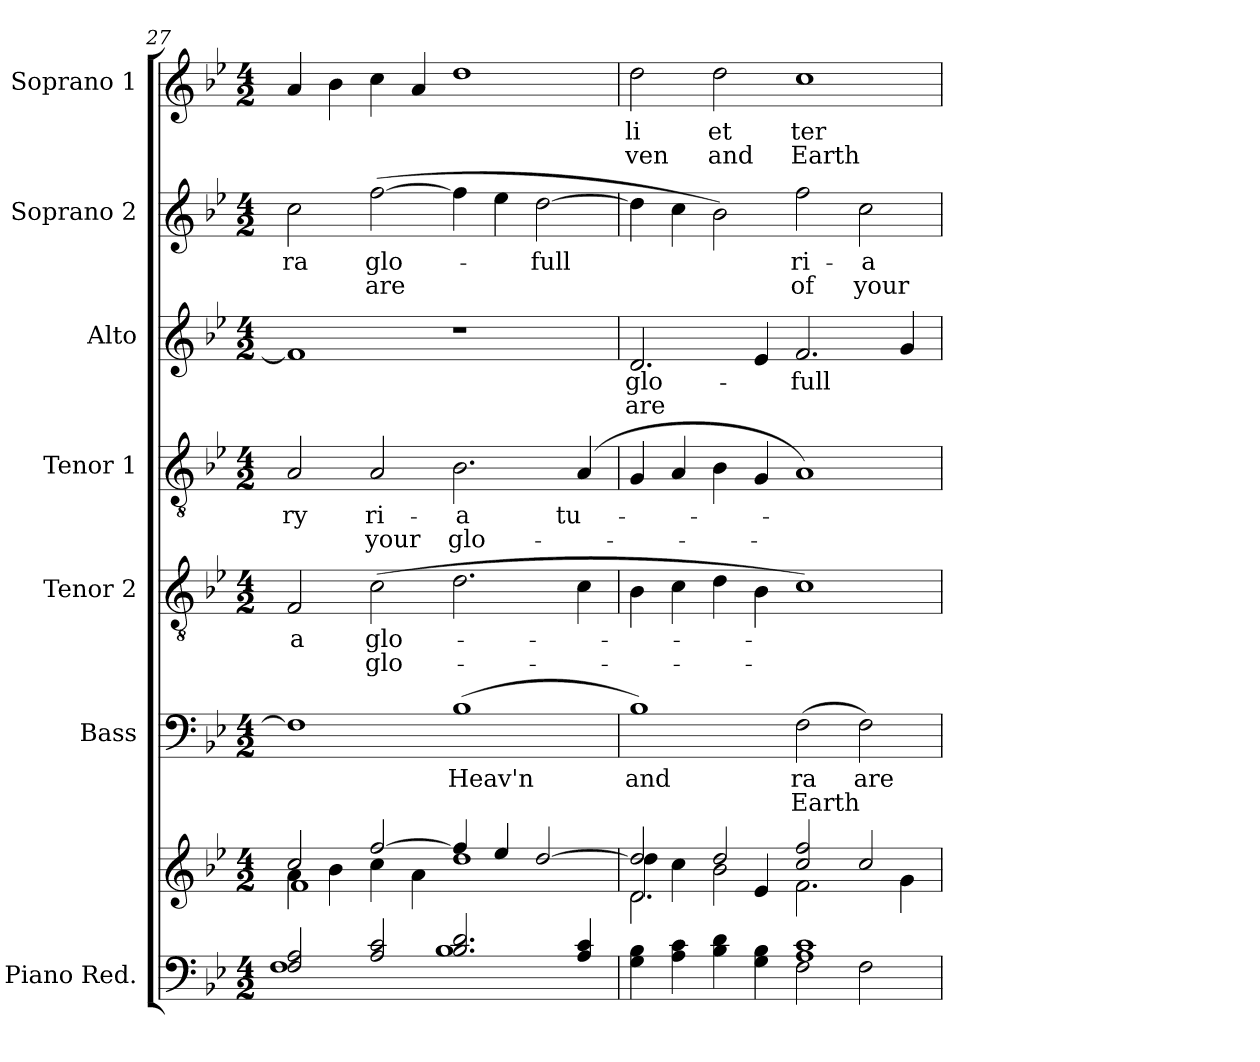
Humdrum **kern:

**kern	**kern	**kern	**text	**text	**kern	**text	**text	**kern	**text	**text	**kern	**text	**text	**kern	**text	**text	**kern	**text	**text
*part7	*part7	*part6	*part6	*part6	*part5	*part5	*part5	*part4	*part4	*part4	*part3	*part3	*part3	*part2	*part2	*part2	*part1	*part1	*part1
*staff8	*staff7	*staff6	*staff6	*staff6	*staff5	*staff5	*staff5	*staff4	*staff4	*staff4	*staff3	*staff3	*staff3	*staff2	*staff2	*staff2	*staff1	*staff1	*staff1
*I"Piano Red.	*	*I"Bass	*	*	*I"Tenor 2	*	*	*I"Tenor 1	*	*	*I"Alto	*	*	*I"Soprano 2	*	*	*I"Soprano 1	*	*
*	*	*I'B	*	*	*I'T2	*	*	*I'T1	*	*	*I'A	*	*	*I'S2	*	*	*I'S1	*	*
!!LO:LB:g=z
*clefF4	*clefG2	*clefF4	*	*	*clefGv2	*	*	*clefGv2	*	*	*clefG2	*	*	*clefG2	*	*	*clefG2	*	*
*	*	*	*	*	*ITrd7c12	*	*	*ITrd7c12	*	*	*	*	*	*	*	*	*	*	*
*k[b-e-]	*k[b-e-]	*k[b-e-]	*	*	*k[b-e-]	*	*	*k[b-e-]	*	*	*k[b-e-]	*	*	*k[b-e-]	*	*	*k[b-e-]	*	*
*B-:	*B-:	*B-:	*	*	*B-:	*	*	*B-:	*	*	*B-:	*	*	*B-:	*	*	*B-:	*	*
*M4/2	*M4/2	*M4/2	*	*	*M4/2	*	*	*M4/2	*	*	*M4/2	*	*	*M4/2	*	*	*M4/2	*	*
=27	=27	=27	=27	=27	=27	=27	=27	=27	=27	=27	=27	=27	=27	=27	=27	=27	=27	=27	=27
*^	*^	*	*	*	*	*	*	*	*	*	*	*	*	*	*	*	*	*	*
*	*	*	*^	*	*	*	*	*	*	*	*	*	*	*	*	*	*	*	*	*	*
!	!	!	!	!	!	!	!	!	!LO:LY:b:color=#000000	!	!	!	!	!	!	!	!	!	!	!	!	!
!	!	!	!	!	!	!	!	!	!	!	!	!LO:LY:b:color=#000000	!	!	!	!	!	!	!	!	!	!
!	!	!	!	!	!	!	!	!	!	!	!	!	!	!	!	!	!	!LO:LY:b:color=#000000	!	!	!	!
2Fi/ 2Ai	1Fi	2cci/	4ai\	1fi	1Fi]	.	.	2FFi/	-a	.	2AAi/	-ry	.	1fi]	.	.	2cci\	-ra	.	4ai/	.	.
.	.	.	4b-i\	.	.	.	.	.	.	.	.	.	.	.	.	.	.	.	.	4b-i\	.	.
!	!	!	!	!	!	!	!	!	!LO:LY:b:color=#000000	!LO:LY:b:color=#000000	!	!	!	!	!	!	!	!	!	!	!	!
!	!	!	!	!	!	!	!	!	!	!	!	!LO:LY:b:color=#000000	!LO:LY:b:color=#000000	!	!	!	!	!	!	!	!	!
!	!	!	!	!	!	!	!	!	!	!	!	!	!	!	!	!	!	!LO:LY:b:color=#000000	!LO:LY:b:color=#000000	!	!	!
2Ai/ 2ci	.	[>2ffi/	4cci\	.	.	.	.	(2Ci\	glo-	glo-	2AAi/	-ri-	your	.	.	.	([>2ffi\	glo-	are	4cci\	.	.
.	.	.	4ai\	.	.	.	.	.	.	.	.	.	.	.	.	.	.	.	.	4ai/	.	.
!	!	!	!	!	!	!LO:LY:b:color=#000000	!	!	!	!	!	!	!	!	!	!	!	!	!	!	!	!
!	!	!	!	!	!	!	!	!	!	!	!	!LO:LY:b:color=#000000	!LO:LY:b:color=#000000	!	!	!	!	!	!	!	!	!
2.B-i/ 2.di	1B-i	4ffi/]	1ddi	1ryy	(1B-i	Heav'n	.	2.Di\	.	.	2.BB-i\	-a	glo-	1r	.	.	4ffi\]	.	.	1ddi	.	.
.	.	4ee-i/	.	.	.	.	.	.	.	.	.	.	.	.	.	.	4ee-i\	.	.	.	.	.
!	!	!	!	!	!	!	!	!	!	!	!	!	!	!	!	!	!	!LO:LY:b:color=#000000	!	!	!	!
.	.	[>2ddi/	.	.	.	.	.	.	.	.	.	.	.	.	.	.	[>2ddi\	full	.	.	.	.
!	!	!	!	!	!	!	!	!	!	!	!	!LO:LY:b:color=#000000	!	!	!	!	!	!	!	!	!	!
4Ai/ 4ci	.	.	.	.	.	.	.	4Ci\	.	.	(4AAi/	tu-	.	.	.	.	.	.	.	.	.	.
=28	=28	=28	=28	=28	=28	=28	=28	=28	=28	=28	=28	=28	=28	=28	=28	=28	=28	=28	=28	=28	=28	=28
!	!	!	!	!	!	!LO:LY:b:color=#000000	!	!	!	!	!	!	!	!	!	!	!	!	!	!	!	!
!	!	!	!	!	!	!	!	!	!	!	!	!	!	!	!LO:LY:b:color=#000000	!LO:LY:b:color=#000000	!	!	!	!	!	!
!	!	!	!	!	!	!	!	!	!	!	!	!	!	!	!	!	!	!	!	!	!LO:LY:b:color=#000000	!LO:LY:b:color=#000000
4Gi\ 4B-i	1ryy	2ddi/]	4ddi\	2.di\	1B-i)	and	.	4BB-i\	.	.	4GGi/	.	.	2.di/	glo-	are	4ddi\]	.	.	2ddi\	-li	-ven
4Ai\ 4ci	.	.	4cci\	.	.	.	.	4Ci\	.	.	4AAi/	.	.	.	.	.	4cci\	.	.	.	.	.
!	!	!	!	!	!	!	!	!	!	!	!	!	!	!	!	!	!	!	!	!	!LO:LY:b:color=#000000	!LO:LY:b:color=#000000
4B-i\ 4di	.	2ddi/	2b-i\	.	.	.	.	4Di\	.	.	4BB-i\	.	.	.	.	.	2b-i\)	.	.	2ddi\	et	and
4Gi\ 4B-i	.	.	.	4e-i/	.	.	.	4BB-i\	.	.	4GGi/	.	.	4e-i/	.	.	.	.	.	.	.	.
!	!	!	!	!	!	!LO:LY:b:color=#000000	!LO:LY:b:color=#000000	!	!	!	!	!	!	!	!	!	!	!	!	!	!	!
!	!	!	!	!	!	!	!	!	!	!	!	!	!	!	!LO:LY:b:color=#000000	!	!	!	!	!	!	!
!	!	!	!	!	!	!	!	!	!	!	!	!	!	!	!	!	!	!LO:LY:b:color=#000000	!LO:LY:b:color=#000000	!	!	!
!	!	!	!	!	!	!	!	!	!	!	!	!	!	!	!	!	!	!	!	!	!LO:LY:b:color=#000000	!LO:LY:b:color=#000000
1Ai 1ci	2Fi\	2cci/ 2ffi	2.fi\	1ryy	(2Fi\	-ra	Earth	1Ci)	.	.	1AAi)	.	.	2.fi/	full	.	2ffi\	-ri-	of	1cci	ter-	Earth
!	!	!	!	!	!	!LO:LY:b:color=#000000	!	!	!	!	!	!	!	!	!	!	!	!	!	!	!	!
!	!	!	!	!	!	!	!	!	!	!	!	!	!	!	!	!	!	!LO:LY:b:color=#000000	!LO:LY:b:color=#000000	!	!	!
.	2Fi\	2cci/	.	.	2Fi\)	are	.	.	.	.	.	.	.	.	.	.	2cci\	-a	your	.	.	.
.	.	.	4gi\	.	.	.	.	.	.	.	.	.	.	4gi/	.	.	.	.	.	.	.	.
*v	*v	*	*	*	*	*	*	*	*	*	*	*	*	*	*	*	*	*	*	*	*	*
*	*v	*v	*v	*	*	*	*	*	*	*	*	*	*	*	*	*	*	*	*	*	*
=	=	=	=	=	=	=	=	=	=	=	=	=	=	=	=	=	=	=	=
*-	*-	*-	*-	*-	*-	*-	*-	*-	*-	*-	*-	*-	*-	*-	*-	*-	*-	*-	*-
